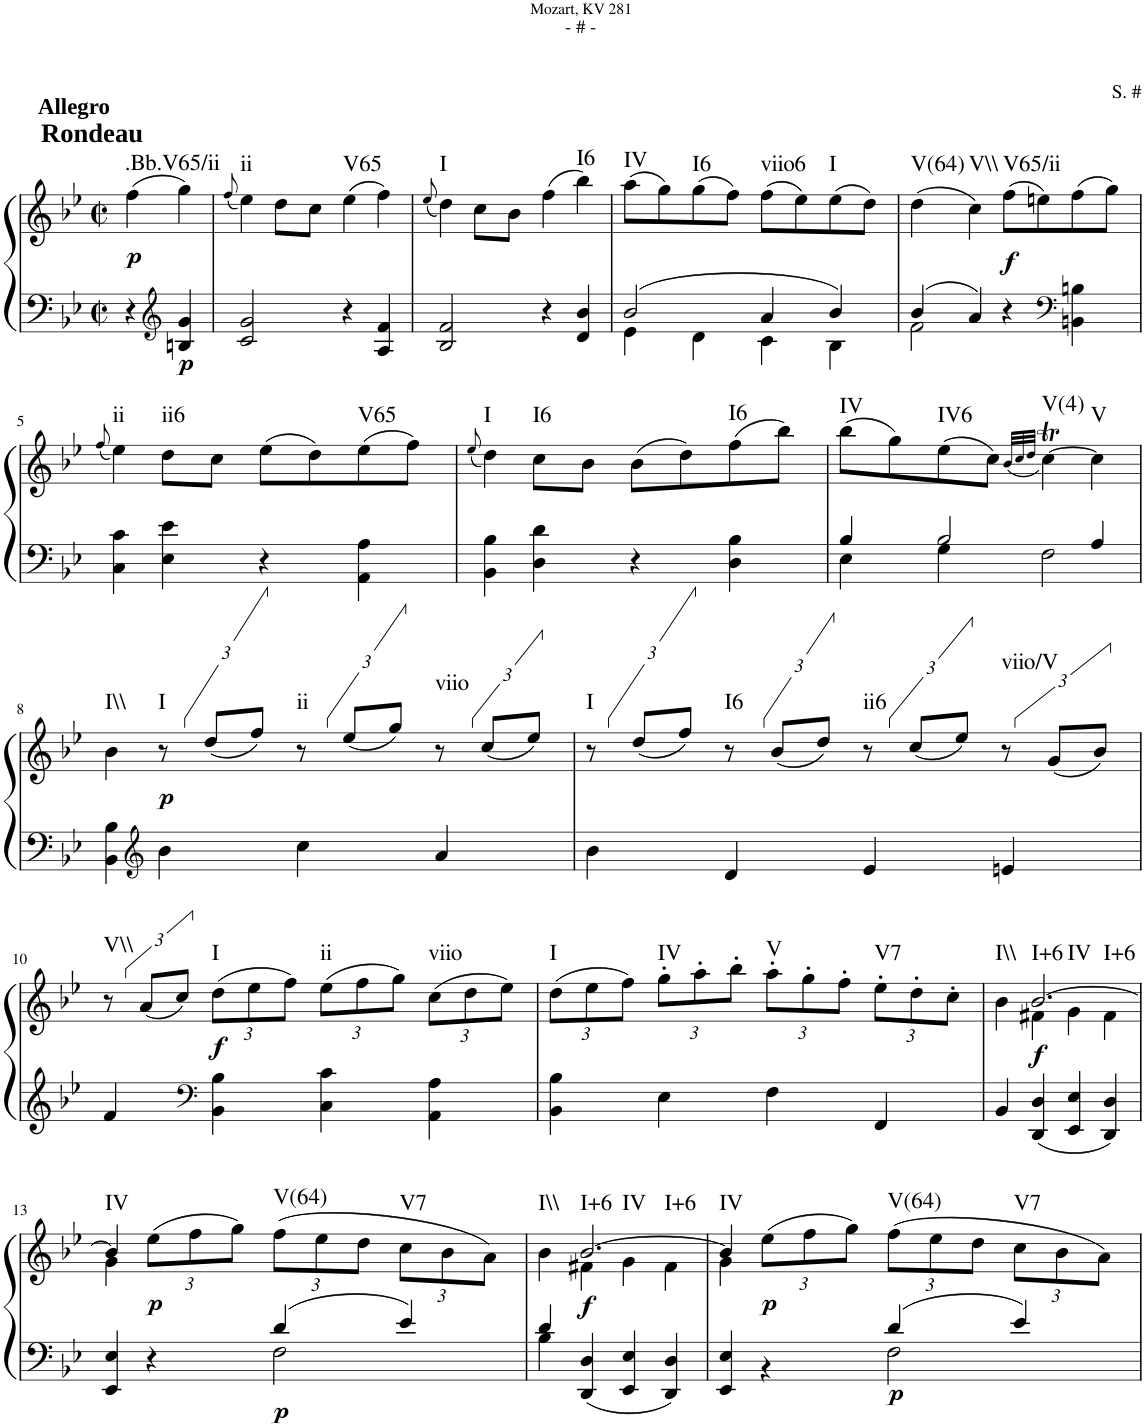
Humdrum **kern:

**kern	**kern	**dynam	**harte
*part1	*part1	*part1	*part1
*staff2	*staff1	*staff1/2	*
*I"Klavier linke Hand	*	*	*
*clefF4	*clefG2	*	*
*k[b-e-]	*k[b-e-]	*	*
*M2/2	*M2/2	*	*
*met(c|)	*met(c|)	*	*
=	=	=	=
!	!LO:TX:a:B:t=Rondeau	!	!
!	!LO:TX:a:B:t=Allegro	!	!
!	!	!LO:DY:b	!LO:H:kt=.Bb.V65/ii
4r	(4ff\	p	N
*clefG2	*	*	*
!	!	!LO:DY:b=2	!
4Bn/ 4g/	4gg\)	p	.
=1	=1	=1	=1
.	(8qff/	.	.
!	!	!	!LO:H:kt=ii
2c/ 2g/	4ee-\)	.	N
.	8dd\L	.	.
.	8cc\J	.	.
!	!	!	!LO:H:kt=V65
4r	(4ee-\	.	N
4A/ 4f/	4ff\)	.	.
=2	=2	=2	=2
.	(8qee-/	.	.
!	!	!	!LO:H:kt=I
2B-/ 2f/	4dd\)	.	N
.	8cc\L	.	.
.	8b-\J	.	.
4r	(4ff\	.	.
!	!	!	!LO:H:kt=I6
4d/ 4b-/	4bb-\)	.	N
=3	=3	=3	=3
*^	*	*	*
!	!	!	!	!LO:H:kt=IV
2b-/	4e-\	(8aa\L	.	N
.	.	8gg\)	.	.
!	!	!	!	!LO:H:kt=I6
.	4d\	(8gg\	.	N
.	.	8ff\J)	.	.
!	!	!	!	!LO:H:kt=viio6
4a/	4c\	(8ff\L	.	N
.	.	8ee-\)	.	.
!	!	!	!	!LO:H:kt=I
4b-/	4B-\	(8ee-\	.	N
.	.	8dd\J)	.	.
=4	=4	=4	=4	=4
!	!	!	!	!LO:H:kt=V(64)
4b-/	2f\	(4dd\	.	N
!	!	!	!	!LO:H:kt=V\\
4a/	.	4cc\)	.	N
!	!	!	!LO:DY:b	!LO:H:kt=V65/ii
4r	4ryy	(8ff\L	f	N
.	.	8een\)	.	.
*clefF4	*	*	*	*
4BBn\ 4Bn\	4ryy	(8ff\	.	.
.	.	8gg\J)	.	.
*v	*v	*	*	*
!!LO:LB:g=z
=5	=5	=5	=5
.	(8qff/	.	.
!	!	!	!LO:H:kt=ii
4C\ 4c\	4ee-\)	.	N
!	!	!	!LO:H:kt=ii6
4E-\ 4e-\	8dd\L	.	N
.	8cc\J	.	.
4r	(8ee-\L	.	.
.	8dd\)	.	.
!	!	!	!LO:H:kt=V65
4AA\ 4A\	(8ee-\	.	N
.	8ff\J)	.	.
=6	=6	=6	=6
.	(8qee-/	.	.
!	!	!	!LO:H:kt=I
4BB-\ 4B-\	4dd\)	.	N
!	!	!	!LO:H:kt=I6
4D\ 4d\	8cc\L	.	N
.	8b-\J	.	.
4r	(8b-\L	.	.
.	8dd\)	.	.
!	!	!	!LO:H:kt=I6
4D\ 4B-\	(8ff\	.	N
.	8bb-\J)	.	.
=7	=7	=7	=7
*^	*	*	*
!	!	!	!	!LO:H:kt=IV
4B-/	4E-\	(8bb-\L	.	N
.	.	8gg\)	.	.
!	!	!	!	!LO:H:kt=IV6
2B-/	4G\	(8ee-\	.	N
.	.	8cc\J)	.	.
.	.	(32qb-/LLL	.	.
.	.	32qcc/	.	.
.	.	32qdd/JJJ	.	.
!	!	!	!	!LO:H:kt=V(4)
.	2F\	[4ccT\)	.	N
!	!	!	!	!LO:H:kt=V
4A/	.	4cc\]	.	N
*v	*v	*	*	*
!!LO:LB:g=z
=8	=8	=8	=8
!	!	!	!LO:H:kt=I\\
4BB-\ 4B-\	4b-\	.	N
*clefG2	*	*	*
!	!	!LO:DY:b	!LO:H:kt=I
4b-\	12r	p	N
.	(12dd/L	.	.
.	12ff/J)	.	.
!	!	!	!LO:H:kt=ii
4cc\	12r	.	N
.	(12ee-/L	.	.
.	12gg/J)	.	.
!	!	!	!LO:H:kt=viio
4a/	12r	.	N
.	(12cc/L	.	.
.	12ee-/J)	.	.
=9	=9	=9	=9
!	!	!	!LO:H:kt=I
4b-\	12r	.	N
.	(12dd/L	.	.
.	12ff/J)	.	.
!	!	!	!LO:H:kt=I6
4d/	12r	.	N
.	(12b-/L	.	.
.	12dd/J)	.	.
!	!	!	!LO:H:kt=ii6
4e-/	12r	.	N
.	(12cc/L	.	.
.	12ee-/J)	.	.
!	!	!	!LO:H:kt=viio/V
4en/	12r	.	N
.	(12g/L	.	.
.	12b-/J)	.	.
!!LO:LB:g=z
=10	=10	=10	=10
!	!	!	!LO:H:kt=V\\
4f/	12r	.	N
.	(12a/L	.	.
.	12cc/J)	.	.
*clefF4	*	*	*
*	*Xbrackettup	*	*
!	!	!LO:DY:b	!LO:H:kt=I
4BB-\ 4B-\	(12dd\L	f	N
.	12ee-\	.	.
.	12ff\J)	.	.
!	!	!	!LO:H:kt=ii
4C\ 4c\	(12ee-\L	.	N
.	12ff\	.	.
.	12gg\J)	.	.
!	!	!	!LO:H:kt=viio
4AA\ 4A\	(12cc\L	.	N
.	12dd\	.	.
.	12ee-\J)	.	.
=11	=11	=11	=11
!	!	!	!LO:H:kt=I
4BB-\ 4B-\	(12dd\L	.	N
.	12ee-\	.	.
.	12ff\J)	.	.
!	!	!	!LO:H:kt=IV
4E-\	12gg'\L	.	N
.	12aa'\	.	.
.	12bb-'\J	.	.
!	!	!	!LO:H:kt=V
4F\	12aa'\L	.	N
.	12gg'\	.	.
.	12ff'\J	.	.
!	!	!	!LO:H:kt=V7
4FF/	12ee-'\L	.	N
.	12dd'\	.	.
.	12cc'\J	.	.
=12	=12	=12	=12
*	*^	*	*
!	!	!	!	!LO:H:kt=I\\
4BB-/	4b-\	4ryy	.	N
!	!	!	!LO:DY:b	!LO:H:n=1:kt=I+6
!	!	!	!	!LO:H:n=2:kt=IV
!	!	!	!	!LO:H:n=3:kt=I+6
4DD/ 4D/	[2.b-/	4f#X\	f	N N N
4EE-/ 4E-/	.	4g\	.	.
4DD/ 4D/	.	4f#\	.	.
!!LO:LB:g=z	!!
=13	=13	=13	=13	=13
*^	*	*	*	*
!	!	!	!	!	!LO:H:kt=IV
4EE-/ 4E-/	2ryy	4b-/]	4g\	.	N
!	!	!	!	!LO:DY:b	!
4r	.	(>12ee-\L	2.ryy	p	.
.	.	12ff\	.	.	.
.	.	12gg\J)	.	.	.
!	!	!	!	!LO:DY:b=2	!LO:H:kt=V(64)
4d/	2F\	(>12ff\L	.	p	N
.	.	12ee-\	.	.	.
.	.	12dd\J	.	.	.
!	!	!	!	!	!LO:H:kt=V7
4e-/	.	12cc\L	.	.	N
.	.	12b-\	.	.	.
.	.	12a\J)	.	.	.
=14	=14	=14	=14	=14	=14
!	!	!	!	!	!LO:H:kt=I\\
4d/	4B-\	4b-\	4ryy	.	N
!	!	!	!	!LO:DY:b	!LO:H:n=1:kt=I+6
!	!	!	!	!	!LO:H:n=2:kt=IV
!	!	!	!	!	!LO:H:n=3:kt=I+6
4ryy	4DD/ 4D/	[2.b-/	4f#X\	f	N N N
2ryy	4EE-/ 4E-/	.	4g\	.	.
.	4DD/ 4D/	.	4f#\	.	.
=15	=15	=15	=15	=15	=15
!	!	!	!	!	!LO:H:kt=IV
2ryy	4EE-/ 4E-/	4b-/]	4g\	.	N
!	!	!	!	!LO:DY:b	!
.	4r	(>12ee-\L	2.ryy	p	.
.	.	12ff\	.	.	.
.	.	12gg\J)	.	.	.
!	!	!	!	!LO:DY:b=2	!LO:H:kt=V(64)
4d/	2F\	(>12ff\L	.	p	N
.	.	12ee-\	.	.	.
.	.	12dd\J	.	.	.
!	!	!	!	!	!LO:H:kt=V7
4e-/	.	12cc\L	.	.	N
.	.	12b-\	.	.	.
.	.	12a\J)	.	.	.
*v	*v	*	*	*	*
*	*v	*v	*	*
=	=	=	=
*-	*-	*-	*-
